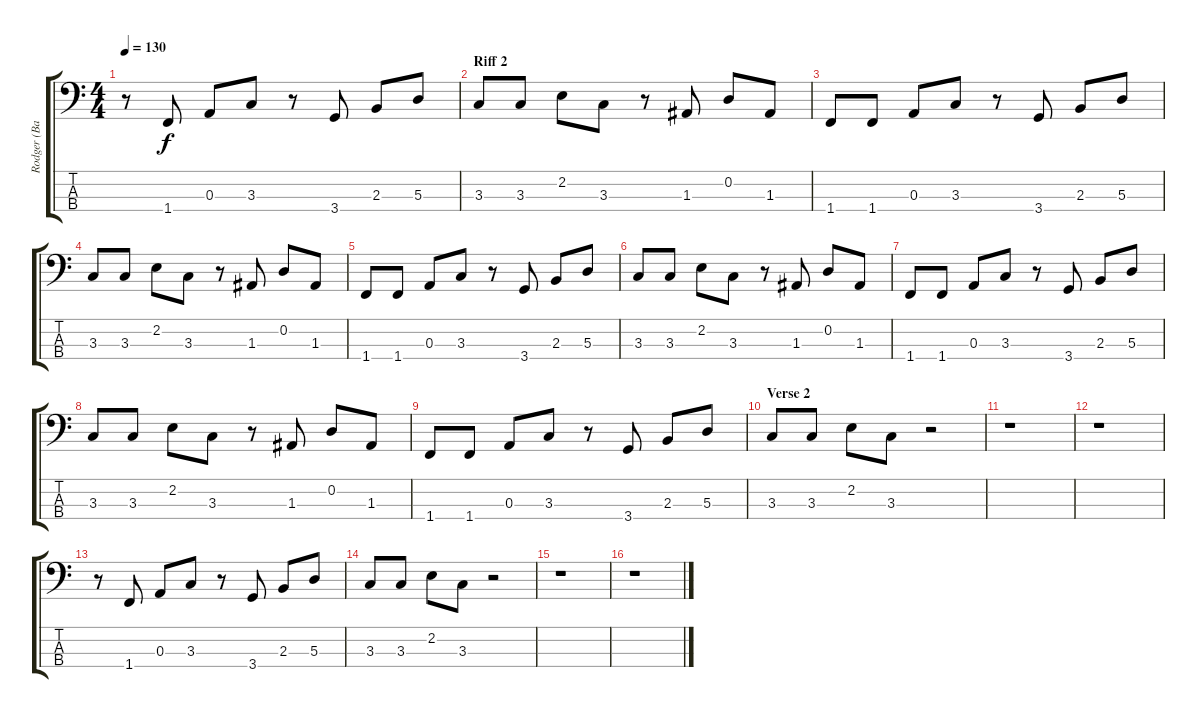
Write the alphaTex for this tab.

\track ("Rodger (Bass)" "Rodger (Ba") {instrument electricbasspick}
\staff {score tabs}
\tuning (G2 D2 A1 E1) {hide}
\ts (4 4)
\tempo 130
\clef f4
\ks c
r.8{dy f} 1.4.8 0.3.8 3.3.8 r.8 3.4.8 2.3.8 5.3.8 |
\section ("" "Riff 2")
3.3.8 3.3.8 2.2.8 3.3.8 r.8 1.3.8 0.2.8 1.3.8 |
1.4.8 1.4.8 0.3.8 3.3.8 r.8 3.4.8 2.3.8 5.3.8 |
3.3.8 3.3.8 2.2.8 3.3.8 r.8 1.3.8 0.2.8 1.3.8 |
1.4.8 1.4.8 0.3.8 3.3.8 r.8 3.4.8 2.3.8 5.3.8 |
3.3.8 3.3.8 2.2.8 3.3.8 r.8 1.3.8 0.2.8 1.3.8 |
1.4.8 1.4.8 0.3.8 3.3.8 r.8 3.4.8 2.3.8 5.3.8 |
3.3.8 3.3.8 2.2.8 3.3.8 r.8 1.3.8 0.2.8 1.3.8 |
1.4.8 1.4.8 0.3.8 3.3.8 r.8 3.4.8 2.3.8 5.3.8 |
\section ("" "Verse 2")
3.3.8 3.3.8 2.2.8 3.3.8 r.2 |
r.1 |
r.1 |
r.8 1.4.8 0.3.8 3.3.8 r.8 3.4.8 2.3.8 5.3.8 |
3.3.8 3.3.8 2.2.8 3.3.8 r.2 |
r.1 |
r.1
